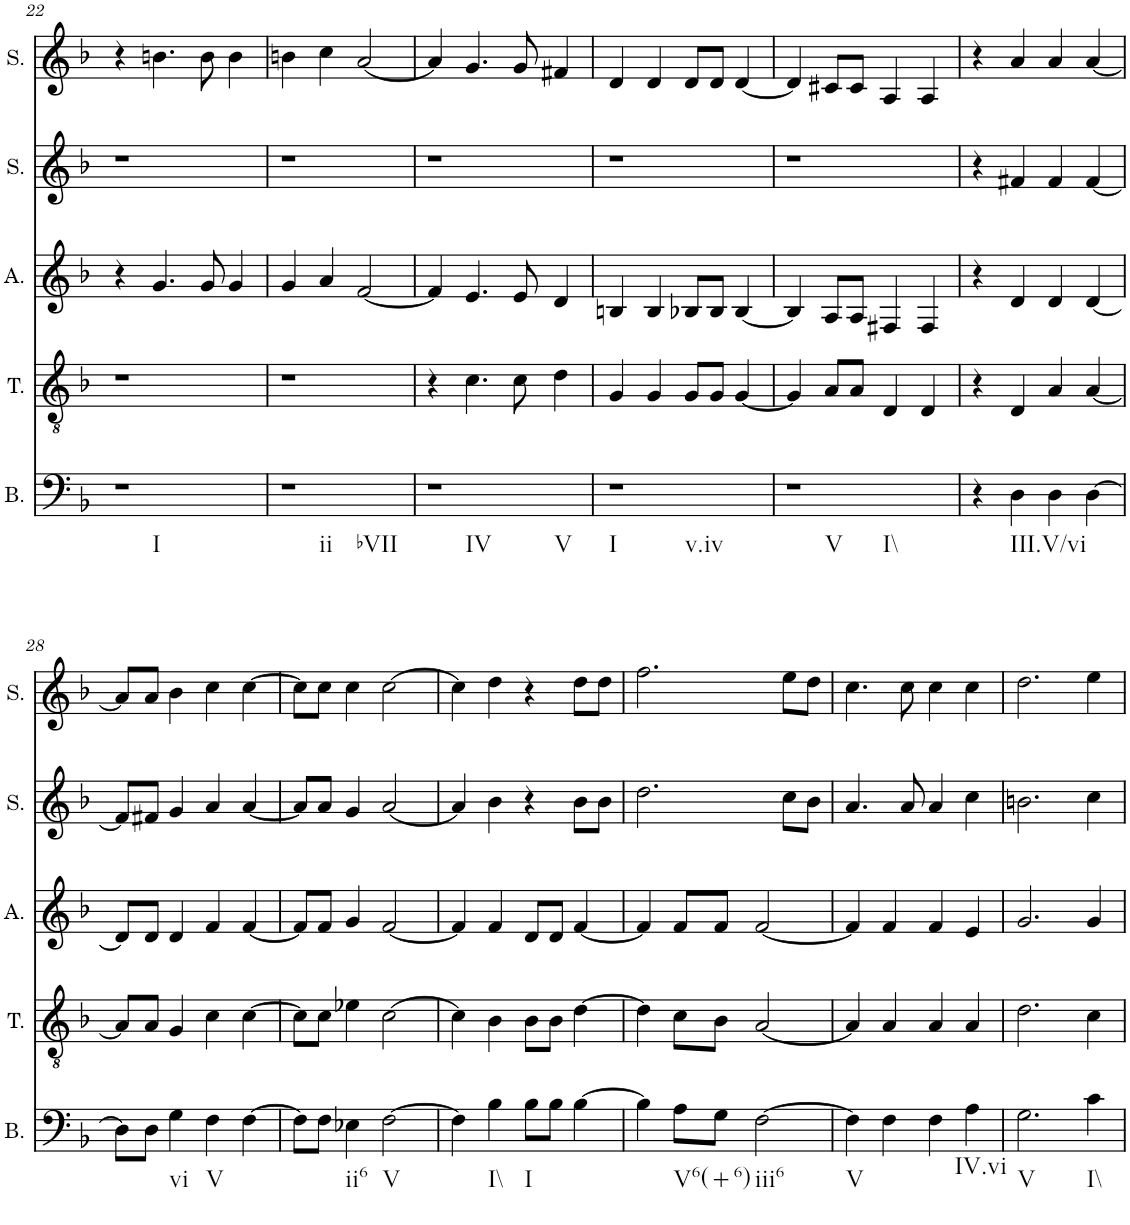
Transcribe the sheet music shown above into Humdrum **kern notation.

**kern	**kern	**kern	**kern	**kern
*part5	*part4	*part3	*part2	*part1
*staff5	*staff4	*staff3	*staff2	*staff1
*I"Bass	*I"Tenor	*I"Alto	*I"Soprano	*I"Soprano
*I'B.	*I'T.	*I'A.	*I'S.	*I'S.
!!LO:PB:g=z
*clefF4	*clefGv2	*clefG2	*clefG2	*clefG2
*k[b-]	*k[b-]	*k[b-]	*k[b-]	*k[b-]
*M4/4	*M4/4	*M4/4	*M4/4	*M4/4
=22	=22	=22	=22	=22
!LO:TX:b:t=I	!	!	!	!
1r	1r	4r	1r	4r
.	.	4.g/	.	4.bn\
.	.	8g/	.	8b\
.	.	4g/	.	4b\
=23	=23	=23	=23	=23
!LO:TX:b:t=ii	!	!	!	!
!LO:TX:b:t=bVII	!	!	!	!
1r	1r	4g/	1r	4bn\
.	.	4a/	.	4cc\
.	.	[2f/	.	[2a/
=24	=24	=24	=24	=24
!LO:TX:b:t=IV	!	!	!	!
!LO:TX:b:t=V	!	!	!	!
1r	4r	4f/]	1r	4a/]
.	4.c\	4.e/	.	4.g/
.	8c\	8e/	.	8g/
.	4d\	4d/	.	4f#X/
=25	=25	=25	=25	=25
!LO:TX:b:t=I	!	!	!	!
!LO:TX:b:t=v.iv	!	!	!	!
1r	4G/	4Bn/	1r	4d/
.	4G/	4B/	.	4d/
.	8G/L	8B-X/L	.	8d/L
.	8G/J	8B-/J	.	8d/J
.	[4G/	[4B-/	.	[4d/
=26	=26	=26	=26	=26
!LO:TX:b:t=V	!	!	!	!
!LO:TX:b:t=I\\	!	!	!	!
1r	4G/]	4B-/]	1r	4d/]
.	8A/L	8A/L	.	8c#X/L
.	8A/J	8A/J	.	8c#/J
.	4D/	4F#X/	.	4A/
.	4D/	4F#/	.	4A/
=27	=27	=27	=27	=27
4r	4r	4r	4r	4r
!LO:TX:b:t=III.V/vi	!	!	!	!
4D\	4D/	4d/	4f#X/	4a/
4D\	4A/	4d/	4f#/	4a/
[4D\	[4A/	[4d/	[4f#/	[4a/
!!LO:LB:g=z
=28	=28	=28	=28	=28
8D\L]	8A/L]	8d/L]	8f#/L]	8a/L]
8D\J	8A/J	8d/J	8f#X/J	8a/J
!LO:TX:b:t=vi	!	!	!	!
4G\	4G/	4d/	4g/	4b-\
!LO:TX:b:t=V	!	!	!	!
4F\	4c\	4f/	4a/	4cc\
[4F\	[4c\	[4f/	[4a/	[4cc\
=29	=29	=29	=29	=29
8F\L]	8c\L]	8f/L]	8a/L]	8cc\L]
8F\J	8c\J	8f/J	8a/J	8cc\J
!LO:TX:b:t=ii6	!	!	!	!
4E-X\	4e-X\	4g/	4g/	4cc\
!LO:TX:b:t=V	!	!	!	!
[2F\	[2c\	[2f/	[2a/	[2cc\
=30	=30	=30	=30	=30
4F\]	4c\]	4f/]	4a/]	4cc\]
!LO:TX:b:t=I\\	!	!	!	!
4B-\	4B-\	4f/	4b-\	4dd\
!LO:TX:b:t=I	!	!	!	!
8B-\L	8B-\L	8d/L	4r	4r
8B-\J	8B-\J	8d/J	.	.
[4B-\	[4d\	[4f/	8b-\L	8dd\L
.	.	.	8b-\J	8dd\J
=31	=31	=31	=31	=31
4B-\]	4d\]	4f/]	2.dd\	2.ff\
!LO:TX:b:t=V6(+6)	!	!	!	!
8A\L	8c\L	8f/L	.	.
8G\J	8B-\J	8f/J	.	.
!LO:TX:b:t=iii6	!	!	!	!
[2F\	[2A/	[2f/	.	.
.	.	.	8cc\L	8ee\L
.	.	.	8b-\J	8dd\J
=32	=32	=32	=32	=32
!LO:TX:b:t=V	!	!	!	!
4F\]	4A/]	4f/]	4.a/	4.cc\
4F\	4A/	4f/	.	.
.	.	.	8a/	8cc\
4F\	4A/	4f/	4a/	4cc\
!LO:TX:b:t=IV.vi	!	!	!	!
4A\	4A/	4e/	4cc\	4cc\
=33	=33	=33	=33	=33
!LO:TX:b:t=V	!	!	!	!
2.G\	2.d\	2.g/	2.bn\	2.dd\
!LO:TX:b:t=I\\	!	!	!	!
4c\	4c\	4g/	4cc\	4ee\
=	=	=	=	=
*-	*-	*-	*-	*-
